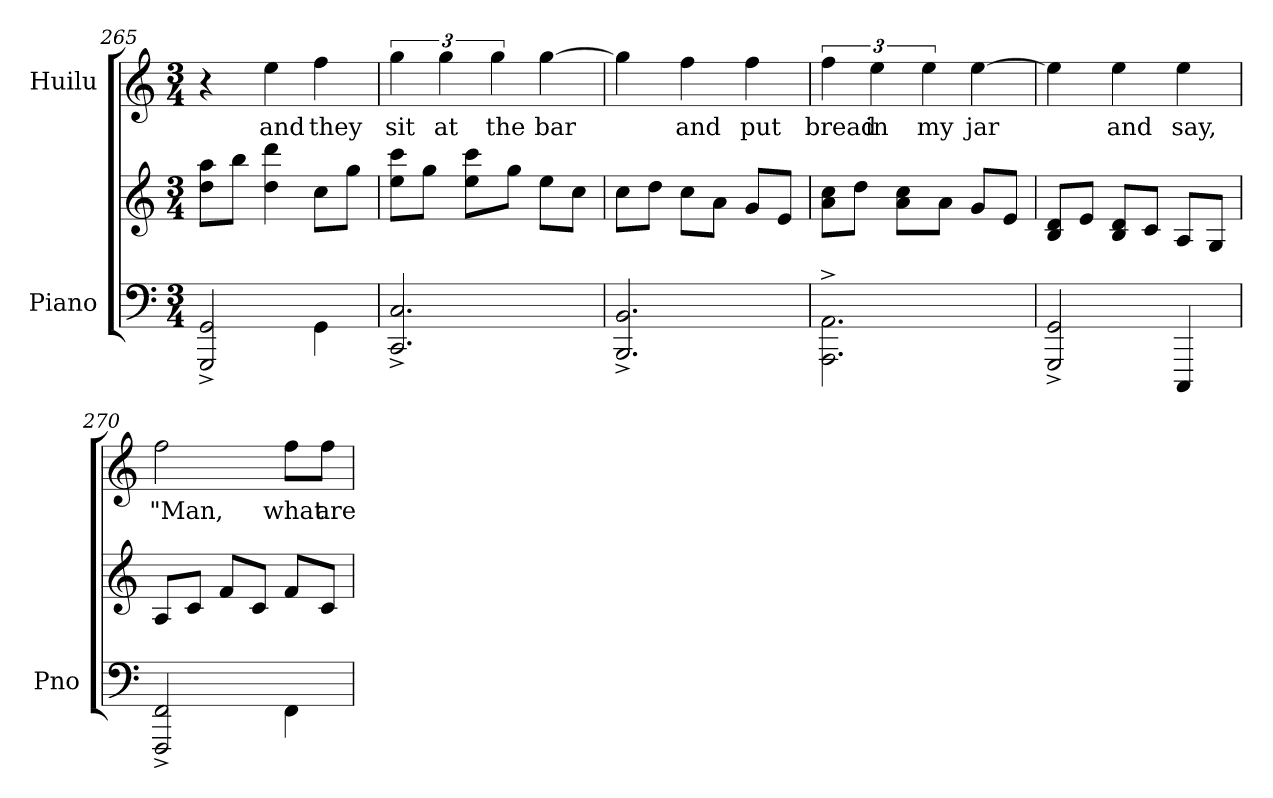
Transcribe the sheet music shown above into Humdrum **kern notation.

**kern	**kern	**kern	**text
*part2	*part2	*part1	*part1
*staff3	*staff2	*staff1	*staff1
*I"Piano	*	*I"Huilu	*
*I'Pno	*	*	*
*clefF4	*clefG2	*clefG2	*
*k[]	*k[]	*k[]	*
*M3/4	*M3/4	*M3/4	*
=265	=265	=265	=265
2GGG/^ 2GG/^	8dd\ 8aa\L	4r	.
.	8bb\J	.	.
.	4dd\ 4ddd\	4ee\	and
4GG\	8cc\L	4ff\	they
.	8gg\J	.	.
=266	=266	=266	=266
2.CC/^ 2.C/^	8ee\ 8ccc\L	6gg\	sit
.	8gg\J	.	.
.	.	6gg\	at
.	8ee\ 8ccc\L	.	.
.	.	6gg\	the
.	8gg\J	.	.
.	8ee\L	[4gg\	bar
.	8cc\J	.	.
=267	=267	=267	=267
2.BBB/^ 2.BB/^	8cc\L	4gg\]	.
.	8dd\J	.	.
.	8cc\L	4ff\	and
.	8a\J	.	.
.	8g/L	4ff\	put
.	8e/J	.	.
=268	=268	=268	=268
2.AAA\^ 2.AA\^	8a\ 8cc\L	6ff\	bread
.	8dd\J	.	.
.	.	6ee\	in
.	8a\ 8cc\L	.	.
.	.	6ee\	my
.	8a\J	.	.
.	8g/L	[4ee\	jar
.	8e/J	.	.
!!LO:LB:g=z
=269	=269	=269	=269
2GGG/^ 2GG/^	8B/ 8d/L	4ee\]	.
.	8e/J	.	.
.	8B/ 8d/L	4ee\	and
.	8c/J	.	.
4CCC/	8A/L	4ee\	say,
.	8G/J	.	.
=270	=270	=270	=270
2FFF/^ 2FF/^	8A/L	2ff\	"Man,
.	8c/J	.	.
.	8f/L	.	.
.	8c/J	.	.
4FF\	8f/L	8ff\L	what
.	8c/J	8ff\J	are
=	=	=	=
*-	*-	*-	*-
